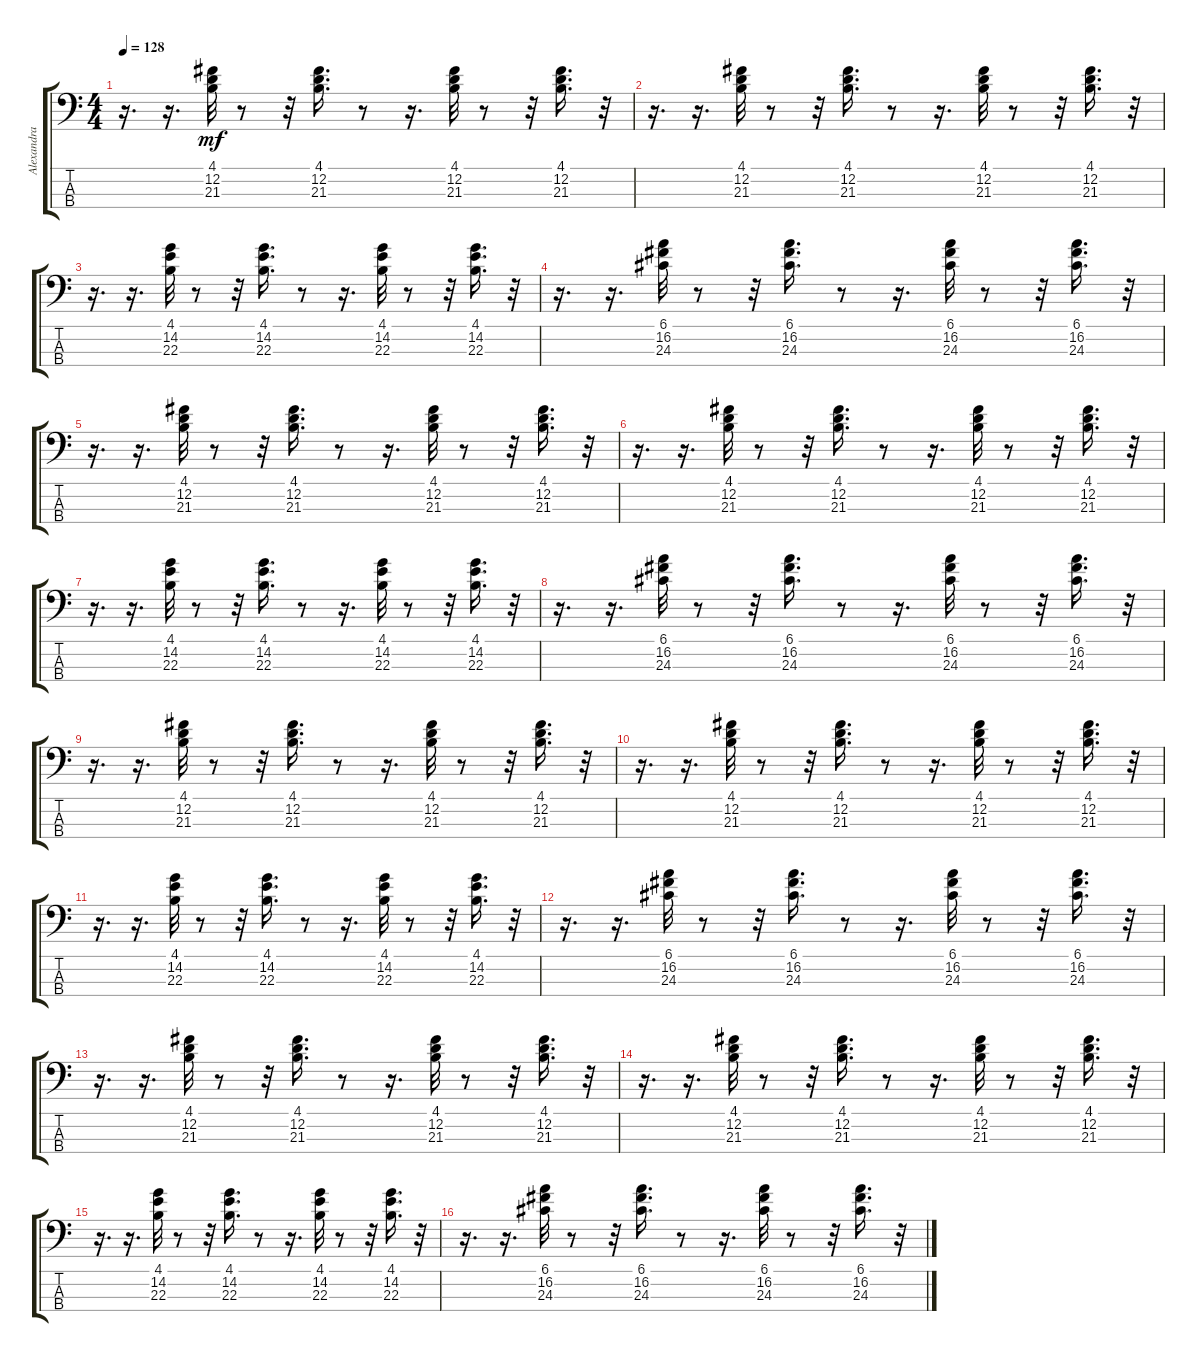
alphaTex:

\track ("Alexandra Stan - Mr Saxobeat" "Alexandra ") {instrument synthbass1}
\staff {score tabs}
\tuning (G2 D2 A1 E1) {hide}
\ts (4 4)
\tempo 128
\clef f4
\ks c
r.16{d dy mf} r.16{d} (4.1 12.2 21.3).32 r.8 r.32 (4.1 12.2 21.3).16{d} r.8 r.16{d} (4.1 12.2 21.3).32 r.8 r.32 (4.1 12.2 21.3).16{d} r.32 |
r.16{d} r.16{d} (4.1 12.2 21.3).32 r.8 r.32 (4.1 12.2 21.3).16{d} r.8 r.16{d} (4.1 12.2 21.3).32 r.8 r.32 (4.1 12.2 21.3).16{d} r.32 |
r.16{d} r.16{d} (4.1 14.2 22.3).32 r.8 r.32 (4.1 14.2 22.3).16{d} r.8 r.16{d} (4.1 14.2 22.3).32 r.8 r.32 (4.1 14.2 22.3).16{d} r.32 |
r.16{d} r.16{d} (6.1 16.2 24.3).32 r.8 r.32 (6.1 16.2 24.3).16{d} r.8 r.16{d} (6.1 16.2 24.3).32 r.8 r.32 (6.1 16.2 24.3).16{d} r.32 |
r.16{d} r.16{d} (4.1 12.2 21.3).32 r.8 r.32 (4.1 12.2 21.3).16{d} r.8 r.16{d} (4.1 12.2 21.3).32 r.8 r.32 (4.1 12.2 21.3).16{d} r.32 |
r.16{d} r.16{d} (4.1 12.2 21.3).32 r.8 r.32 (4.1 12.2 21.3).16{d} r.8 r.16{d} (4.1 12.2 21.3).32 r.8 r.32 (4.1 12.2 21.3).16{d} r.32 |
r.16{d} r.16{d} (4.1 14.2 22.3).32 r.8 r.32 (4.1 14.2 22.3).16{d} r.8 r.16{d} (4.1 14.2 22.3).32 r.8 r.32 (4.1 14.2 22.3).16{d} r.32 |
r.16{d} r.16{d} (6.1 16.2 24.3).32 r.8 r.32 (6.1 16.2 24.3).16{d} r.8 r.16{d} (6.1 16.2 24.3).32 r.8 r.32 (6.1 16.2 24.3).16{d} r.32 |
r.16{d} r.16{d} (4.1 12.2 21.3).32 r.8 r.32 (4.1 12.2 21.3).16{d} r.8 r.16{d} (4.1 12.2 21.3).32 r.8 r.32 (4.1 12.2 21.3).16{d} r.32 |
r.16{d} r.16{d} (4.1 12.2 21.3).32 r.8 r.32 (4.1 12.2 21.3).16{d} r.8 r.16{d} (4.1 12.2 21.3).32 r.8 r.32 (4.1 12.2 21.3).16{d} r.32 |
r.16{d} r.16{d} (4.1 14.2 22.3).32 r.8 r.32 (4.1 14.2 22.3).16{d} r.8 r.16{d} (4.1 14.2 22.3).32 r.8 r.32 (4.1 14.2 22.3).16{d} r.32 |
r.16{d} r.16{d} (6.1 16.2 24.3).32 r.8 r.32 (6.1 16.2 24.3).16{d} r.8 r.16{d} (6.1 16.2 24.3).32 r.8 r.32 (6.1 16.2 24.3).16{d} r.32 |
r.16{d} r.16{d} (4.1 12.2 21.3).32 r.8 r.32 (4.1 12.2 21.3).16{d} r.8 r.16{d} (4.1 12.2 21.3).32 r.8 r.32 (4.1 12.2 21.3).16{d} r.32 |
r.16{d} r.16{d} (4.1 12.2 21.3).32 r.8 r.32 (4.1 12.2 21.3).16{d} r.8 r.16{d} (4.1 12.2 21.3).32 r.8 r.32 (4.1 12.2 21.3).16{d} r.32 |
r.16{d} r.16{d} (4.1 14.2 22.3).32 r.8 r.32 (4.1 14.2 22.3).16{d} r.8 r.16{d} (4.1 14.2 22.3).32 r.8 r.32 (4.1 14.2 22.3).16{d} r.32 |
r.16{d} r.16{d} (6.1 16.2 24.3).32 r.8 r.32 (6.1 16.2 24.3).16{d} r.8 r.16{d} (6.1 16.2 24.3).32 r.8 r.32 (6.1 16.2 24.3).16{d} r.32
